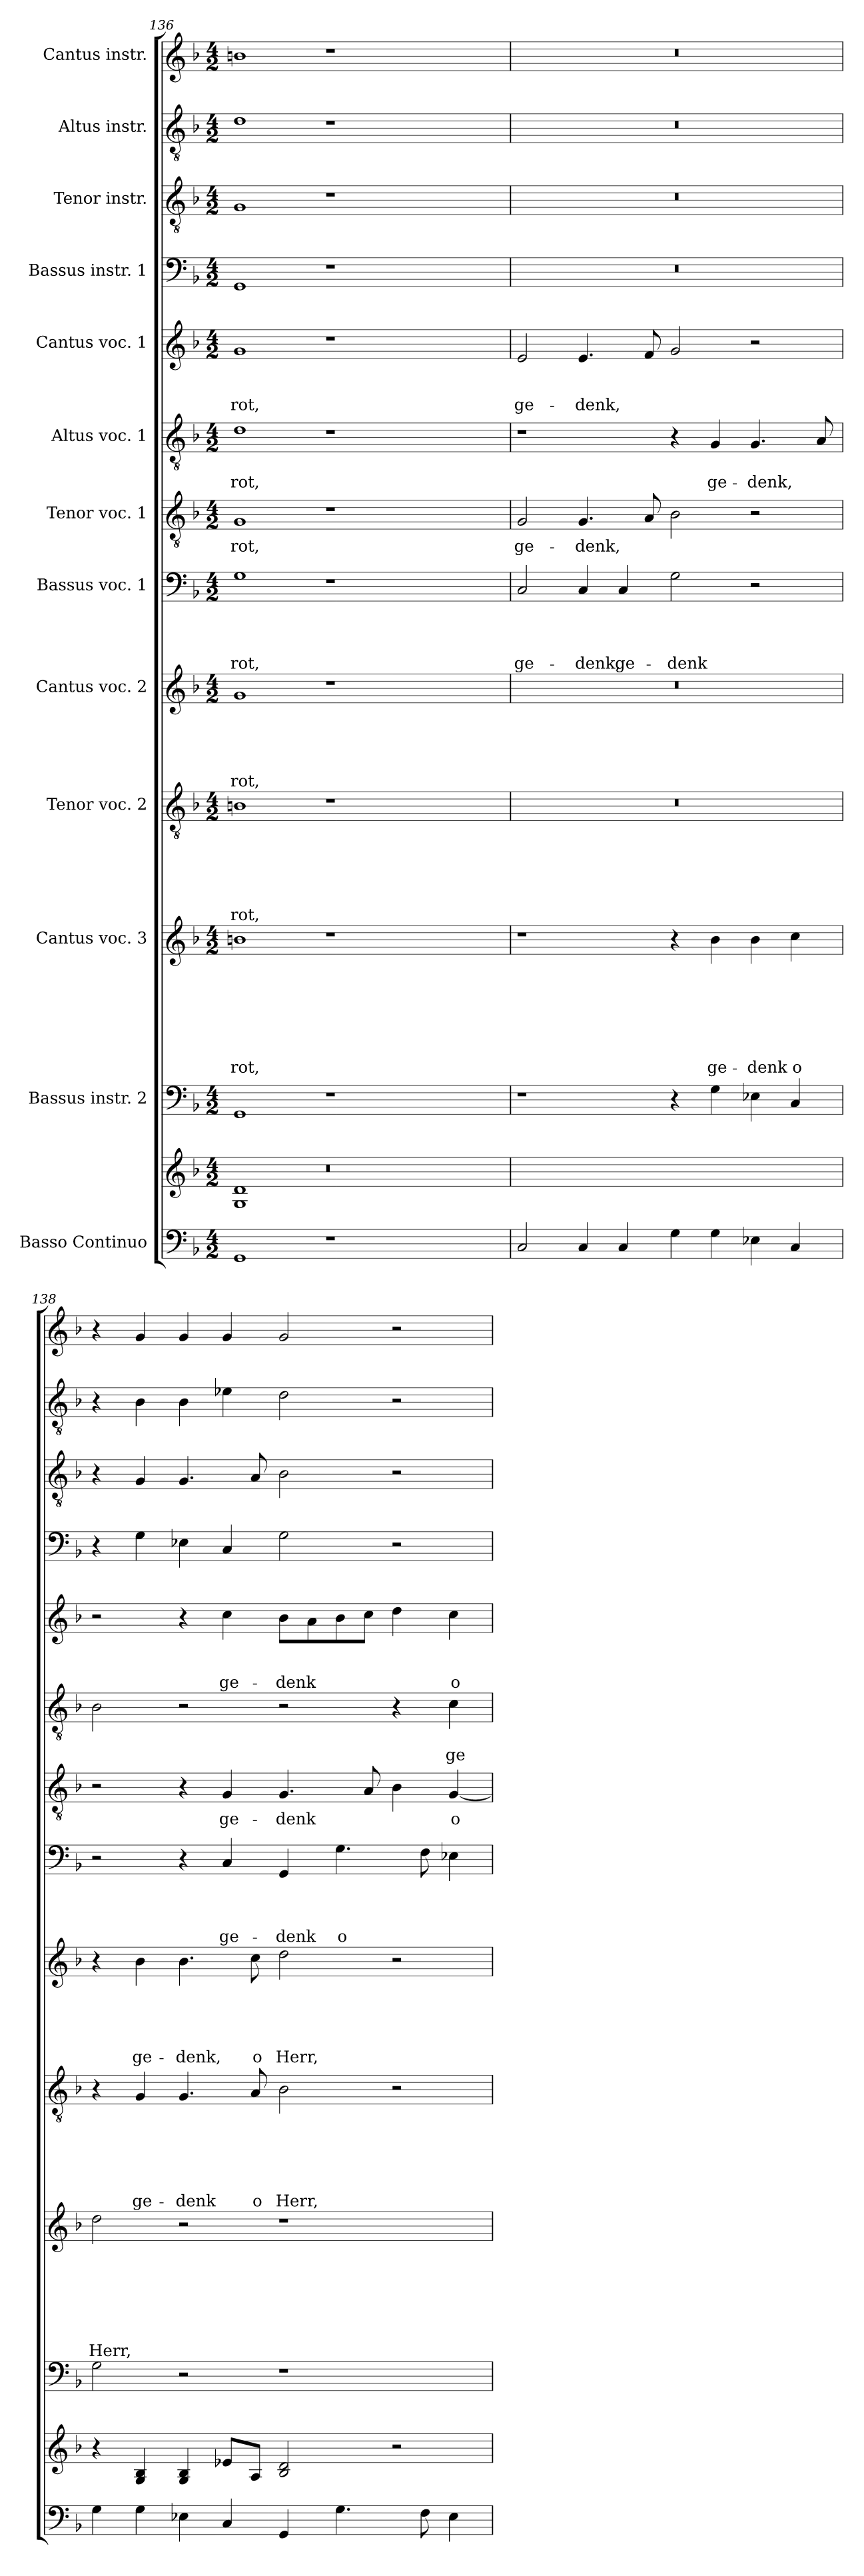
**kern	**kern	**kern	**kern	**text	**text	**text	**text	**text	**text	**text	**kern	**text	**text	**text	**text	**text	**text	**kern	**text	**text	**text	**text	**text	**kern	**text	**text	**text	**text	**kern	**text	**kern	**text	**text	**kern	**text	**text	**text	**kern	**kern	**kern	**kern
*part14	*part13	*part12	*part11	*part11	*part11	*part11	*part11	*part11	*part11	*part11	*part10	*part10	*part10	*part10	*part10	*part10	*part10	*part9	*part9	*part9	*part9	*part9	*part9	*part8	*part8	*part8	*part8	*part8	*part7	*part7	*part6	*part6	*part6	*part5	*part5	*part5	*part5	*part4	*part3	*part2	*part1
*staff14	*staff13	*staff12	*staff11	*staff11	*staff11	*staff11	*staff11	*staff11	*staff11	*staff11	*staff10	*staff10	*staff10	*staff10	*staff10	*staff10	*staff10	*staff9	*staff9	*staff9	*staff9	*staff9	*staff9	*staff8	*staff8	*staff8	*staff8	*staff8	*staff7	*staff7	*staff6	*staff6	*staff6	*staff5	*staff5	*staff5	*staff5	*staff4	*staff3	*staff2	*staff1
*I"Basso Continuo	*	*I"Bassus instr. 2	*I"Cantus voc. 3	*	*	*	*	*	*	*	*I"Tenor voc. 2	*	*	*	*	*	*	*I"Cantus voc. 2	*	*	*	*	*	*I"Bassus voc. 1	*	*	*	*	*I"Tenor voc. 1	*	*I"Altus voc. 1	*	*	*I"Cantus voc. 1	*	*	*	*I"Bassus instr. 1	*I"Tenor instr.	*I"Altus instr.	*I"Cantus instr.
*clefF4	*clefG2	*clefF4	*clefG2	*	*	*	*	*	*	*	*clefGv2	*	*	*	*	*	*	*clefG2	*	*	*	*	*	*clefF4	*	*	*	*	*clefGv2	*	*clefGv2	*	*	*clefG2	*	*	*	*clefF4	*clefGv2	*clefGv2	*clefG2
*k[b-]	*k[b-]	*k[b-]	*k[b-]	*	*	*	*	*	*	*	*k[b-]	*	*	*	*	*	*	*k[b-]	*	*	*	*	*	*k[b-]	*	*	*	*	*k[b-]	*	*k[b-]	*	*	*k[b-]	*	*	*	*k[b-]	*k[b-]	*k[b-]	*k[b-]
*F:	*F:	*F:	*F:	*	*	*	*	*	*	*	*F:	*	*	*	*	*	*	*F:	*	*	*	*	*	*F:	*	*	*	*	*F:	*	*F:	*	*	*F:	*	*	*	*F:	*F:	*F:	*F:
*M4/2	*M4/2	*M4/2	*M4/2	*	*	*	*	*	*	*	*M4/2	*	*	*	*	*	*	*M4/2	*	*	*	*	*	*M4/2	*	*	*	*	*M4/2	*	*M4/2	*	*	*M4/2	*	*	*	*M4/2	*M4/2	*M4/2	*M4/2
=136	=136	=136	=136	=136	=136	=136	=136	=136	=136	=136	=136	=136	=136	=136	=136	=136	=136	=136	=136	=136	=136	=136	=136	=136	=136	=136	=136	=136	=136	=136	=136	=136	=136	=136	=136	=136	=136	=136	=136	=136	=136
!	!	!	!	!	!	!	!	!	!	!LO:LY:b	!	!	!	!	!	!	!LO:LY:b	!	!	!	!	!	!LO:LY:b	!	!	!	!	!LO:LY:b	!	!LO:LY:b	!	!	!LO:LY:b	!	!	!	!LO:LY:b	!	!	!	!
1GG	1G 1d	1GG	1bn	.	.	.	.	.	.	rot,	1Bn	.	.	.	.	.	rot,	1g	.	.	.	.	rot,	1G	.	.	.	rot,	1G	rot,	1d	.	rot,	1g	.	.	rot,	1GG	1G	1d	1bn
1r	0r	1r	1r	.	.	.	.	.	.	.	1r	.	.	.	.	.	.	1r	.	.	.	.	.	1r	.	.	.	.	1r	.	1r	.	.	1r	.	.	.	1r	1r	1r	1r
1ryy	.	1ryy	1ryy	.	.	.	.	.	.	.	1ryy	.	.	.	.	.	.	1ryy	.	.	.	.	.	1ryy	.	.	.	.	1ryy	.	1ryy	.	.	1ryy	.	.	.	1ryy	1ryy	1ryy	1ryy
!!LO:PB:g=z
=137	=137	=137	=137	=137	=137	=137	=137	=137	=137	=137	=137	=137	=137	=137	=137	=137	=137	=137	=137	=137	=137	=137	=137	=137	=137	=137	=137	=137	=137	=137	=137	=137	=137	=137	=137	=137	=137	=137	=137	=137	=137
!	!	!	!	!	!	!	!	!	!	!	!	!	!	!	!	!	!	!	!	!	!	!	!	!	!	!	!	!LO:LY:b	!	!LO:LY:b	!	!	!	!	!	!	!LO:LY:b	!	!	!	!
2C/	0ryy	1r	1r	.	.	.	.	.	.	.	0r	.	.	.	.	.	.	0r	.	.	.	.	.	2C/	.	.	.	ge-	2G/	ge-	1r	.	.	2e/	.	.	ge-	0r	0r	0r	0r
!	!	!	!	!	!	!	!	!	!	!	!	!	!	!	!	!	!	!	!	!	!	!	!	!	!	!	!	!LO:LY:b	!	!LO:LY:b	!	!	!	!	!	!	!LO:LY:b	!	!	!	!
4C/	.	.	.	.	.	.	.	.	.	.	.	.	.	.	.	.	.	.	.	.	.	.	.	4C/	.	.	.	-denk,	4.G/	-denk,	.	.	.	4.e/	.	.	-denk,	.	.	.	.
!	!	!	!	!	!	!	!	!	!	!	!	!	!	!	!	!	!	!	!	!	!	!	!	!	!	!	!	!LO:LY:b	!	!	!	!	!	!	!	!	!	!	!	!	!
4C/	.	.	.	.	.	.	.	.	.	.	.	.	.	.	.	.	.	.	.	.	.	.	.	4C/	.	.	.	ge-	.	.	.	.	.	.	.	.	.	.	.	.	.
.	.	.	.	.	.	.	.	.	.	.	.	.	.	.	.	.	.	.	.	.	.	.	.	.	.	.	.	.	8A/	.	.	.	.	8f/	.	.	.	.	.	.	.
!	!	!	!	!	!	!	!	!	!	!	!	!	!	!	!	!	!	!	!	!	!	!	!	!	!	!	!	!LO:LY:b	!	!	!	!	!	!	!	!	!	!	!	!	!
4G\	.	4r	4r	.	.	.	.	.	.	.	.	.	.	.	.	.	.	.	.	.	.	.	.	2G\	.	.	.	-denk	2B-\	.	4r	.	.	2g/	.	.	.	.	.	.	.
!	!	!	!	!	!	!	!	!	!	!LO:LY:b	!	!	!	!	!	!	!	!	!	!	!	!	!	!	!	!	!	!	!	!	!	!	!LO:LY:b	!	!	!	!	!	!	!	!
4G\	.	4G\	4b-\	.	.	.	.	.	.	ge-	.	.	.	.	.	.	.	.	.	.	.	.	.	.	.	.	.	.	.	.	4G/	.	ge-	.	.	.	.	.	.	.	.
!	!	!	!	!	!	!	!	!	!	!LO:LY:b	!	!	!	!	!	!	!	!	!	!	!	!	!	!	!	!	!	!	!	!	!	!	!LO:LY:b	!	!	!	!	!	!	!	!
4E-X\	.	4E-X\	4b-\	.	.	.	.	.	.	-denk	.	.	.	.	.	.	.	.	.	.	.	.	.	2r	.	.	.	.	2r	.	4.G/	.	-denk,	2r	.	.	.	.	.	.	.
!	!	!	!	!	!	!	!	!	!	!LO:LY:b	!	!	!	!	!	!	!	!	!	!	!	!	!	!	!	!	!	!	!	!	!	!	!	!	!	!	!	!	!	!	!
4C/	.	4C/	4cc\	.	.	.	.	.	.	o	.	.	.	.	.	.	.	.	.	.	.	.	.	.	.	.	.	.	.	.	.	.	.	.	.	.	.	.	.	.	.
.	.	.	.	.	.	.	.	.	.	.	.	.	.	.	.	.	.	.	.	.	.	.	.	.	.	.	.	.	.	.	8A/	.	.	.	.	.	.	.	.	.	.
=138	=138	=138	=138	=138	=138	=138	=138	=138	=138	=138	=138	=138	=138	=138	=138	=138	=138	=138	=138	=138	=138	=138	=138	=138	=138	=138	=138	=138	=138	=138	=138	=138	=138	=138	=138	=138	=138	=138	=138	=138	=138
!	!	!	!	!	!	!	!	!	!	!LO:LY:b	!	!	!	!	!	!	!	!	!	!	!	!	!	!	!	!	!	!	!	!	!	!	!	!	!	!	!	!	!	!	!
4G\	4r	2G\	2dd\	.	.	.	.	.	.	Herr,	4r	.	.	.	.	.	.	4r	.	.	.	.	.	2r	.	.	.	.	2r	.	2B-\	.	.	2r	.	.	.	4r	4r	4r	4r
!	!	!	!	!	!	!	!	!	!	!	!	!	!	!	!	!	!LO:LY:b	!	!	!	!	!	!LO:LY:b	!	!	!	!	!	!	!	!	!	!	!	!	!	!	!	!	!	!
4G\	4G/ 4B-/	.	.	.	.	.	.	.	.	.	4G/	.	.	.	.	.	ge-	4b-\	.	.	.	.	ge-	.	.	.	.	.	.	.	.	.	.	.	.	.	.	4G\	4G/	4B-\	4g/
!	!	!	!	!	!	!	!	!	!	!	!	!	!	!	!	!	!LO:LY:b	!	!	!	!	!	!LO:LY:b	!	!	!	!	!	!	!	!	!	!	!	!	!	!	!	!	!	!
4E-X\	4G/ 4B-/	2r	2r	.	.	.	.	.	.	.	4.G/	.	.	.	.	.	-denk	4.b-\	.	.	.	.	-denk,	4r	.	.	.	.	4r	.	2r	.	.	4r	.	.	.	4E-X\	4.G/	4B-\	4g/
!	!	!	!	!	!	!	!	!	!	!	!	!	!	!	!	!	!	!	!	!	!	!	!	!	!	!	!	!LO:LY:b	!	!LO:LY:b	!	!	!	!	!	!	!LO:LY:b	!	!	!	!
4C/	8e-X/L	.	.	.	.	.	.	.	.	.	.	.	.	.	.	.	.	.	.	.	.	.	.	4C/	.	.	.	ge-	4G/	ge-	.	.	.	4cc\	.	.	ge-	4C/	.	4e-X\	4g/
!	!	!	!	!	!	!	!	!	!	!	!	!	!	!	!	!	!LO:LY:b	!	!	!	!	!	!LO:LY:b	!	!	!	!	!	!	!	!	!	!	!	!	!	!	!	!	!	!
.	8A/J	.	.	.	.	.	.	.	.	.	8A/	.	.	.	.	.	o	8cc\	.	.	.	.	o	.	.	.	.	.	.	.	.	.	.	.	.	.	.	.	8A/	.	.
!	!	!	!	!	!	!	!	!	!	!	!	!	!	!	!	!	!LO:LY:b	!	!	!	!	!	!LO:LY:b	!	!	!	!	!LO:LY:b	!	!LO:LY:b	!	!	!	!	!	!	!LO:LY:b	!	!	!	!
4GG/	2B-/ 2d/	1r	1r	.	.	.	.	.	.	.	2B-\	.	.	.	.	.	Herr,	2dd\	.	.	.	.	Herr,	4GG/	.	.	.	-denk	4.G/	-denk	2r	.	.	8b-\L	.	.	-denk	2G\	2B-\	2d\	2g/
.	.	.	.	.	.	.	.	.	.	.	.	.	.	.	.	.	.	.	.	.	.	.	.	.	.	.	.	.	.	.	.	.	.	8a\	.	.	.	.	.	.	.
!	!	!	!	!	!	!	!	!	!	!	!	!	!	!	!	!	!	!	!	!	!	!	!	!	!	!	!	!LO:LY:b	!	!	!	!	!	!	!	!	!	!	!	!	!
4.G\	.	.	.	.	.	.	.	.	.	.	.	.	.	.	.	.	.	.	.	.	.	.	.	4.G\	.	.	.	o	.	.	.	.	.	8b-\	.	.	.	.	.	.	.
.	.	.	.	.	.	.	.	.	.	.	.	.	.	.	.	.	.	.	.	.	.	.	.	.	.	.	.	.	8A/	.	.	.	.	8cc\J	.	.	.	.	.	.	.
.	2r	.	.	.	.	.	.	.	.	.	2r	.	.	.	.	.	.	2r	.	.	.	.	.	.	.	.	.	.	4B-\	.	4r	.	.	4dd\	.	.	.	2r	2r	2r	2r
8F\	.	.	.	.	.	.	.	.	.	.	.	.	.	.	.	.	.	.	.	.	.	.	.	8F\	.	.	.	.	.	.	.	.	.	.	.	.	.	.	.	.	.
!	!	!	!	!	!	!	!	!	!	!	!	!	!	!	!	!	!	!	!	!	!	!	!	!	!	!	!	!	!	!LO:LY:b	!	!	!LO:LY:b	!	!	!	!LO:LY:b	!	!	!	!
4E-\	.	.	.	.	.	.	.	.	.	.	.	.	.	.	.	.	.	.	.	.	.	.	.	4E-X\	.	.	.	.	[4G/	o	4c\	.	ge-	4cc\	.	.	o	.	.	.	.
=	=	=	=	=	=	=	=	=	=	=	=	=	=	=	=	=	=	=	=	=	=	=	=	=	=	=	=	=	=	=	=	=	=	=	=	=	=	=	=	=	=
*-	*-	*-	*-	*-	*-	*-	*-	*-	*-	*-	*-	*-	*-	*-	*-	*-	*-	*-	*-	*-	*-	*-	*-	*-	*-	*-	*-	*-	*-	*-	*-	*-	*-	*-	*-	*-	*-	*-	*-	*-	*-
